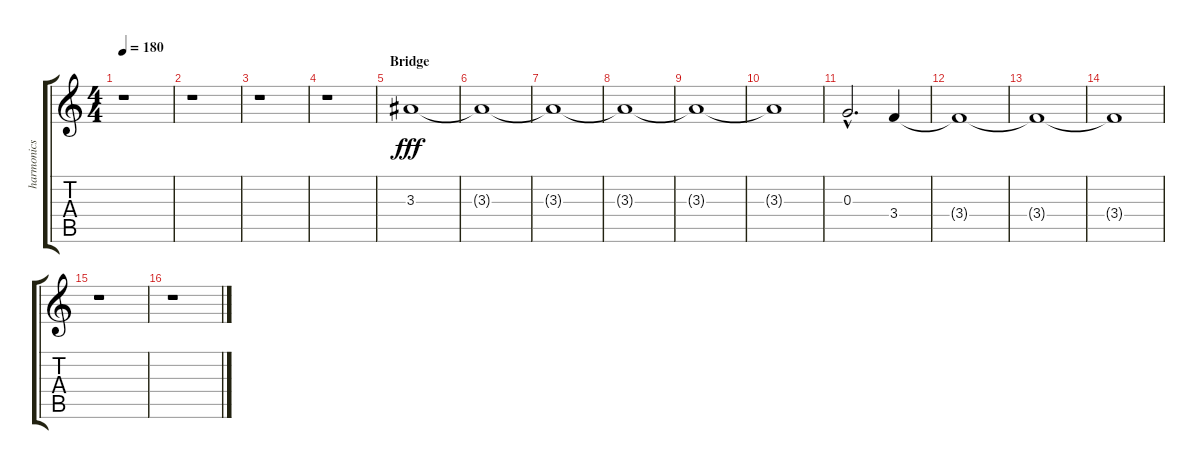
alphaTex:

\track ("harmonics" "harmonics") {instrument guitarharmonics}
\staff {score tabs}
\tuning (E4 B3 G3 D3 A2 E2) {hide}
\ts (4 4)
\tempo 180
\clef g2
\ks c
r.1{dy fff} |
r.1 |
r.1 |
r.1 |
\section ("" "Bridge")
3.3.1 |
3.3{t}.1 |
3.3{t}.1 |
3.3{t}.1 |
3.3{t}.1 |
3.3{t}.1 |
0.3{hac}.2{d} 3.4.4 |
3.4{t}.1 |
3.4{t}.1 |
3.4{t}.1 |
r.1 |
r.1
